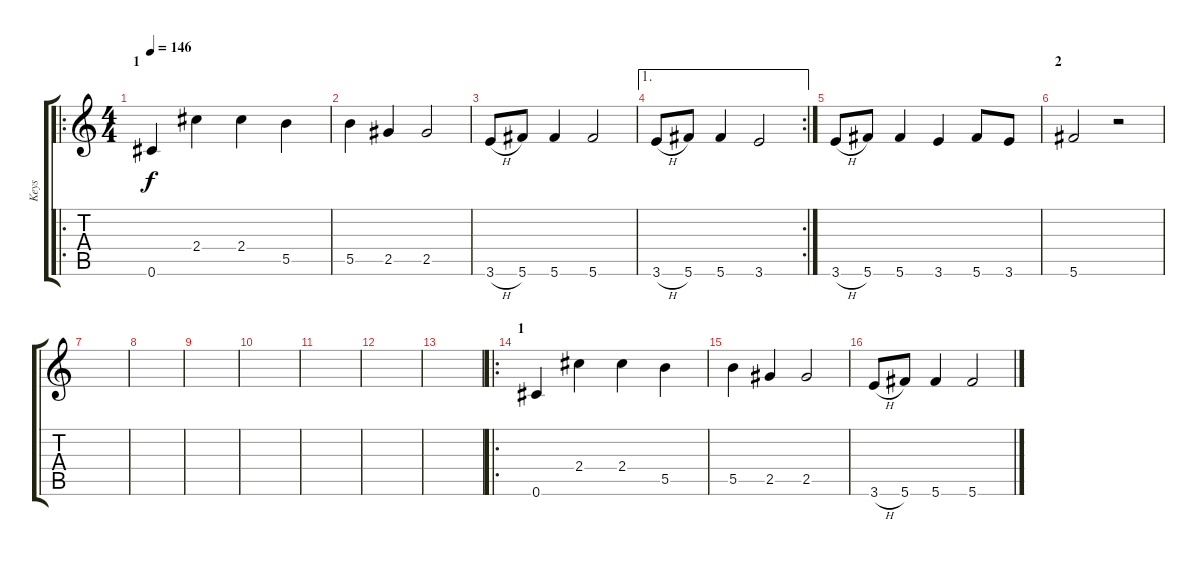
\track ("Keys" "Keys") {instrument stringensemble1}
\staff {score tabs}
\tuning (Db6 Ab5 E5 B4 Gb4 Db4) {hide}
\ro
\ts (4 4)
\section ("" "1")
\tempo 146
\clef g2
\ks c
0.6.4{dy f instrument stringensemble1} 2.4.4 2.4.4 5.5.4 |
5.5.4 2.5.4 2.5.2 |
3.6{h}.8 5.6.8 5.6.4 5.6.2 |
\ae 1
\rc 2
3.6{h}.8 5.6.8 5.6.4 3.6.2 |
3.6{h}.8 5.6.8 5.6.4 3.6.4 5.6.8 3.6.8 |
\section ("" "2")
5.6.2 r.2 |
|
|
|
|
|
|
|
\ro
\section ("" "1")
0.6.4 2.4.4 2.4.4 5.5.4 |
5.5.4 2.5.4 2.5.2 |
3.6{h}.8 5.6.8 5.6.4 5.6.2
